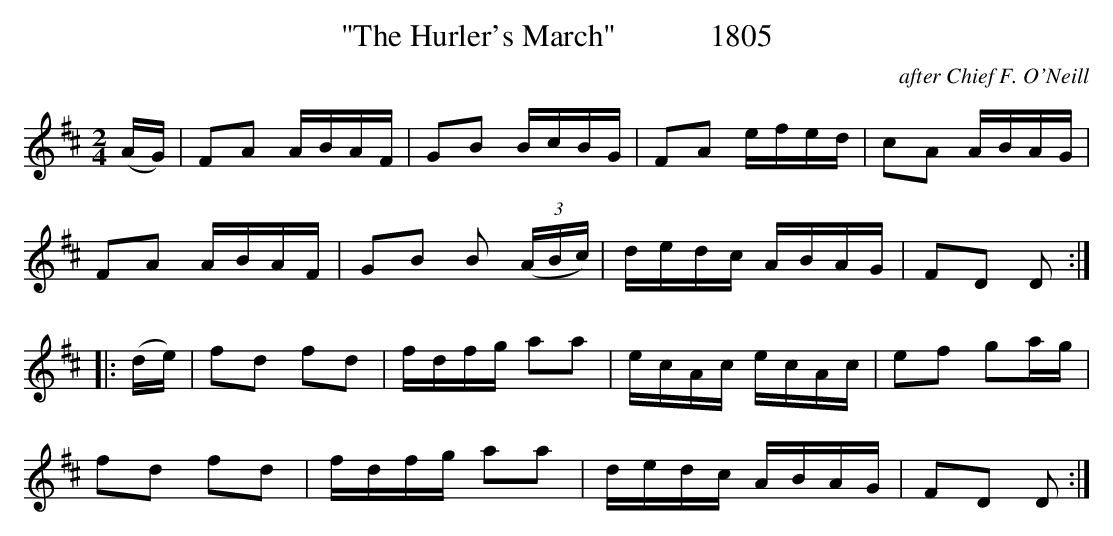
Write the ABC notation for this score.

X:1
T:"The Hurler's March"            1805
C:after Chief F. O'Neill
BRENNAN July 2003 (HTTP://WWW.SOSYOURMOM.COM)
M:2/4
L:1/16
K:D
(AG)|F2A2 ABAF|G2B2 BcBG|F2A2 efed|c2A2 ABAG|
F2A2 ABAF|G2B2 B2  (3(ABc)|dedc ABAG|F2D2 D2:|
|:(de)|f2d2 f2d2|fdfg a2a2|ecAc ecAc|e2f2 g2ag|
f2d2 f2d2|fdfg a2a2|dedc ABAG|F2D2 D2:|
